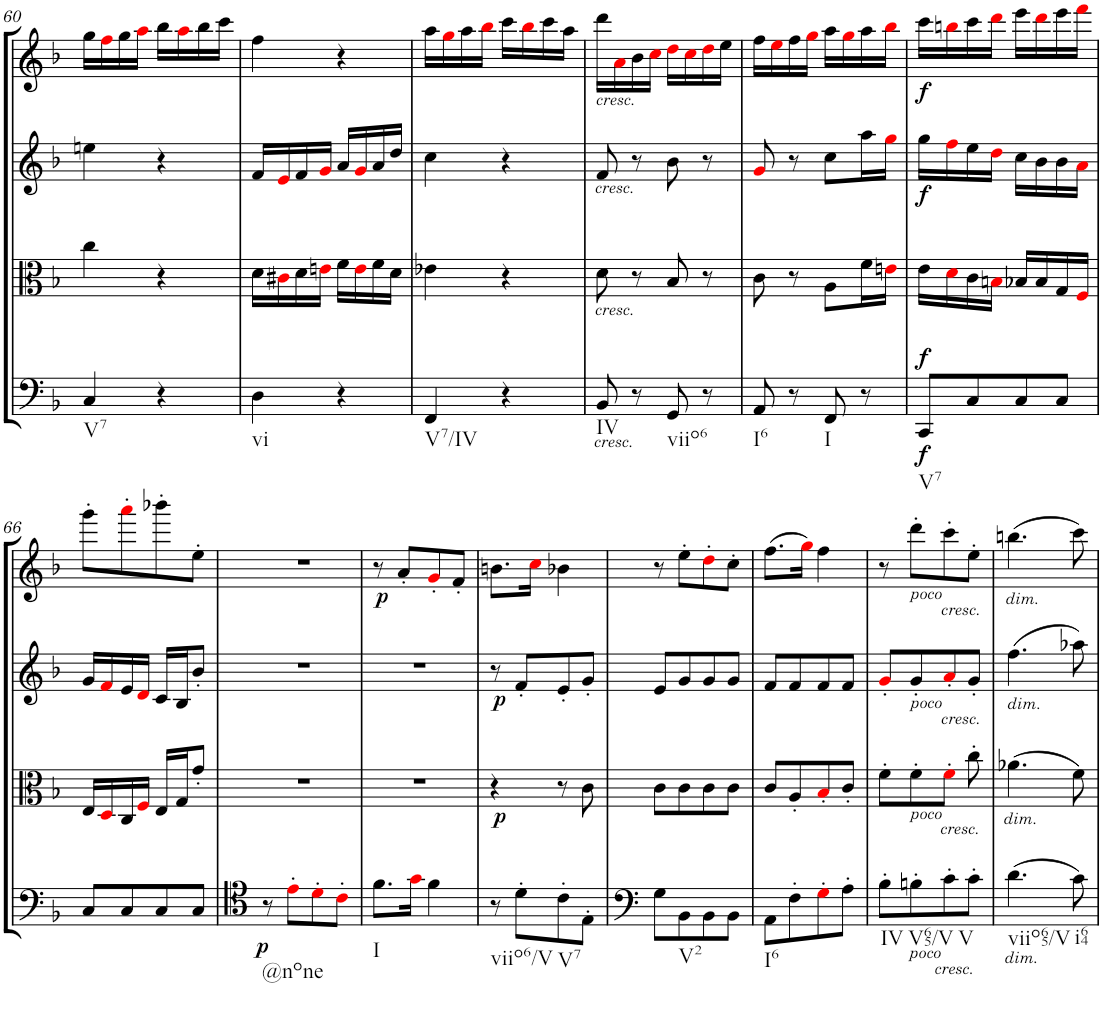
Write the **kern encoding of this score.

**kern	**dynam	**kern	**dynam	**kern	**dynam	**kern	**dynam
*part4	*part4	*part3	*part3	*part2	*part2	*part1	*part1
*staff4	*staff4	*staff3	*staff3	*staff2	*staff2	*staff1	*staff1
*I"Cello	*	*I"Viola	*	*I"2nd Violin	*	*I"1st Violin	*
*	*	*I'Vla	*	*I'Vln	*	*I'Vln	*
!!LO:PB:g=z
*clefF4	*	*clefC3	*	*clefG2	*	*clefG2	*
*k[b-]	*	*k[b-]	*	*k[b-]	*	*k[b-]	*
*F:	*	*F:	*	*F:	*	*F:	*
*M2/4	*	*M2/4	*	*M2/4	*	*M2/4	*
=60	=60	=60	=60	=60	=60	=60	=60
!LO:TX:b:t=V7	!	!	!	!	!	!	!
4C/	.	4cc\	.	4een\	.	16gg\LL	.
.	.	.	.	.	.	16ffi\	.
.	.	.	.	.	.	16gg\	.
.	.	.	.	.	.	16aai\JJ	.
4r	.	4r	.	4r	.	16bb-\LL	.
.	.	.	.	.	.	16aai\	.
.	.	.	.	.	.	16bb-\	.
.	.	.	.	.	.	16ccc\JJ	.
=61	=61	=61	=61	=61	=61	=61	=61
!LO:TX:b:t=vi	!	!	!	!	!	!	!
4D\	.	16d\LL	.	16f/LL	.	4ff\	.
.	.	16c#Xi\	.	16ei/	.	.	.
.	.	16d\	.	16f/	.	.	.
.	.	16eni\JJ	.	16gi/JJ	.	.	.
4r	.	16f\LL	.	16a/LL	.	4r	.
.	.	16ei\	.	16gi/	.	.	.
.	.	16f\	.	16a/	.	.	.
.	.	16d\JJ	.	16dd/JJ	.	.	.
=62	=62	=62	=62	=62	=62	=62	=62
!LO:TX:b:t=V7/IV	!	!	!	!	!	!	!
4FF/	.	4e-X\	.	4cc\	.	16aa\LL	.
.	.	.	.	.	.	16ggi\	.
.	.	.	.	.	.	16aa\	.
.	.	.	.	.	.	16bb-i\JJ	.
4r	.	4r	.	4r	.	16ccc\LL	.
.	.	.	.	.	.	16bb-i\	.
.	.	.	.	.	.	16ccc\	.
.	.	.	.	.	.	16aa\JJ	.
=63	=63	=63	=63	=63	=63	=63	=63
!	!	!	!	!	!	!LO:TX:b:i:t=cresc.	!
!	!	!	!	!LO:TX:b:i:t=cresc.	!	!	!
!	!	!LO:TX:b:i:t=cresc.	!	!	!	!	!
!LO:TX:b:i:t=cresc.	!	!	!	!	!	!	!
!LO:TX:b:t=IV	!	!	!	!	!	!	!
8BB-/	.	8d\	.	8f/	.	16ddd\LL	.
.	.	.	.	.	.	16ai\	.
8r	.	8r	.	8r	.	16b-\	.
.	.	.	.	.	.	16cci\JJ	.
!LO:TX:b:t=viio6	!	!	!	!	!	!	!
8GG/	.	8B-/	.	8b-\	.	16ddi\LL	.
.	.	.	.	.	.	16cci\	.
8r	.	8r	.	8r	.	16ddi\	.
.	.	.	.	.	.	16ee\JJ	.
=64	=64	=64	=64	=64	=64	=64	=64
!LO:TX:b:t=I6	!	!	!	!	!	!	!
8AA/	.	8c\	.	8gi/	.	16ff\LL	.
.	.	.	.	.	.	16eei\	.
8r	.	8r	.	8r	.	16ff\	.
.	.	.	.	.	.	16ggi\JJ	.
!LO:TX:b:t=I	!	!	!	!	!	!	!
8FF/	.	8A\L	.	8cc\L	.	16aa\LL	.
.	.	.	.	.	.	16ggi\	.
8r	.	16f\L	.	16aa\L	.	16aa\	.
.	.	16eni\JJ	.	16ggi\JJ	.	16bb-i\JJ	.
=65	=65	=65	=65	=65	=65	=65	=65
!LO:TX:b:t=V7	!	!	!	!	!	!	!
!	!LO:DY:b	!	!	!	!	!	!
!	!LO:DY:n=1:a	!	!	!	!LO:DY:b	!	!LO:DY:b
8CC/L	f f	16e\LL	.	16gg\LL	f	16ccc\LL	f
.	.	16di\	.	16ffi\	.	16bbni\	.
8C/	.	16c\	.	16ee\	.	16ccc\	.
.	.	16Bni\JJ	.	16ddi\JJ	.	16dddi\JJ	.
8C/	.	16B-X/LL	.	16cc\LL	.	16eee\LL	.
.	.	16B-/	.	16b-\	.	16dddi\	.
8C/J	.	16G/	.	16b-\	.	16eee\	.
.	.	16Fi/JJ	.	16ai\JJ	.	16fffi\JJ	.
!!LO:LB:g=z
=66	=66	=66	=66	=66	=66	=66	=66
8C/L	.	16E/LL	.	16g/LL	.	8ggg'\L	.
.	.	16Di/	.	16fi/	.	.	.
8C/	.	16C/	.	16e/	.	8aaa'i\	.
.	.	16Fi/JJ	.	16di/JJ	.	.	.
8C/	.	16E/LL	.	16c/LL	.	8bbb-X'\	.
.	.	16G/J	.	16B-/J	.	.	.
8C/J	.	8g'/J	.	8b-'/J	.	8ee'\J	.
=67	=67	=67	=67	=67	=67	=67	=67
!LO:TX:b:t=@none	!	!	!	!	!	!	!
!	!LO:DY:b	!	!	!	!	!	!
8r	p	2r	.	2r	.	2r	.
8e'i\L	.	.	.	.	.	.	.
8d'i\	.	.	.	.	.	.	.
8c'i\J	.	.	.	.	.	.	.
=68	=68	=68	=68	=68	=68	=68	=68
!LO:TX:b:t=I	!	!	!	!	!	!	!
!	!	!	!	!	!	!	!LO:DY:b
8.f\L	.	2r	.	2r	.	8r	p
.	.	.	.	.	.	8a'/L	.
16gi\Jk	.	.	.	.	.	.	.
4f\	.	.	.	.	.	8g'i/	.
.	.	.	.	.	.	8f'/J	.
=69	=69	=69	=69	=69	=69	=69	=69
!LO:TX:b:t=viio6/V	!	!	!	!	!	!	!
!	!	!	!LO:DY:b	!	!LO:DY:b	!	!
8r	.	4r	p	8r	p	8.bn\L	.
8d'\L	.	.	.	8f'/L	.	.	.
.	.	.	.	.	.	16cci\Jk	.
!LO:TX:b:t=V7	!	!	!	!	!	!	!
8c'\	.	8r	.	8e'/	.	4b-X\	.
8E'\J	.	8c\	.	8g'/J	.	.	.
=70	=70	=70	=70	=70	=70	=70	=70
8G\L	.	8c\L	.	8e/L	.	8r	.
!LO:TX:b:t=V2	!	!	!	!	!	!	!
8BB-\	.	8c\	.	8g/	.	8ee'\L	.
8BB-\	.	8c\	.	8g/	.	8dd'i\	.
8BB-\J	.	8c\J	.	8g/J	.	8cc'\J	.
=71	=71	=71	=71	=71	=71	=71	=71
!LO:TX:b:t=I6	!	!	!	!	!	!	!
8AA\L	.	8c/L	.	8f/L	.	(8.ff\L	.
8F'\	.	8A'/	.	8f/	.	.	.
.	.	.	.	.	.	16ggi\Jk)	.
8G'i\	.	8B-'i/	.	8f/	.	4ff\	.
8A'\J	.	8c'/J	.	8f/J	.	.	.
=72	=72	=72	=72	=72	=72	=72	=72
!LO:TX:b:t=IV	!	!	!	!	!	!	!
8B-'\L	.	8f'\L	.	8g'i/L	.	8r	.
!	!	!	!	!	!	!LO:TX:b:i:t=poco	!
!	!	!	!	!LO:TX:b:i:t=poco	!	!	!
!	!	!LO:TX:b:i:t=poco	!	!	!	!	!
!LO:TX:b:i:t=poco	!	!	!	!	!	!	!
!LO:TX:b:t=V65/V	!	!	!	!	!	!	!
8Bn'\	.	8f'\	.	8g'/	.	8ddd'\L	.
!	!	!	!	!	!	!LO:TX:b:i:t=cresc.	!
!	!	!	!	!LO:TX:b:i:t=cresc.	!	!	!
!	!	!LO:TX:b:i:t=cresc.	!	!	!	!	!
!LO:TX:b:i:t=cresc.	!	!	!	!	!	!	!
!LO:TX:b:t=V	!	!	!	!	!	!	!
8c'\	.	8f'i\J	.	8a'i/	.	8ccc'\	.
8c'\J	.	8cc'\	.	8g'/J	.	8ee'\J	.
=73	=73	=73	=73	=73	=73	=73	=73
!	!	!	!	!	!	!LO:TX:b:i:t=dim.	!
!	!	!	!	!LO:TX:b:i:t=dim.	!	!	!
!	!	!LO:TX:b:i:t=dim.	!	!	!	!	!
!LO:TX:b:i:t=dim.	!	!	!	!	!	!	!
!LO:TX:b:t=viio65/V	!	!	!	!	!	!	!
(4.d\	.	(4.a-X\	.	(4.ff\	.	(4.bbn\	.
!LO:TX:b:t=i64	!	!	!	!	!	!	!
8c\)	.	8f\)	.	8aa-X\)	.	8ccc\)	.
=	=	=	=	=	=	=	=
*-	*-	*-	*-	*-	*-	*-	*-
